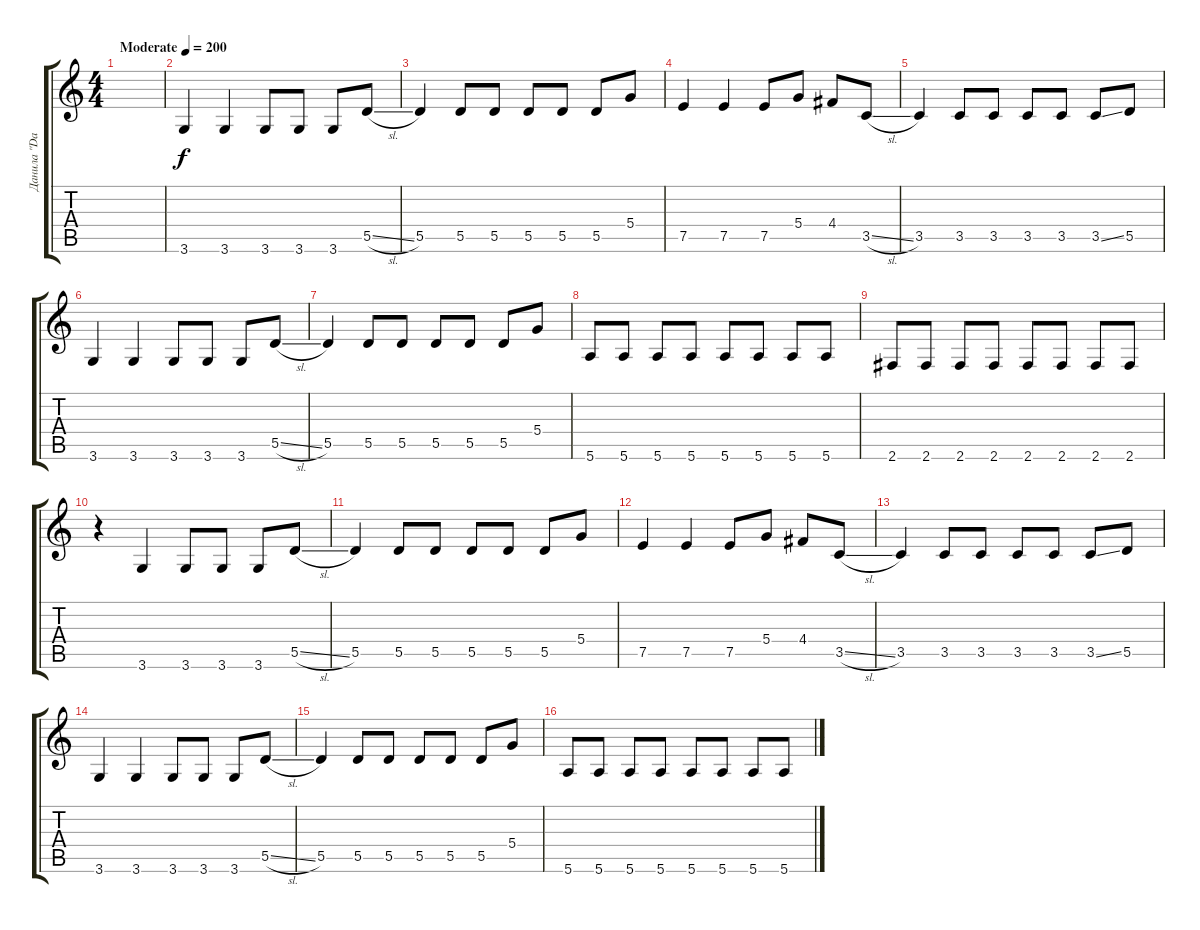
\track ("Данила \"Dan\" Косыгин" "Данила \"Da") {instrument electricbassfinger}
\staff {score tabs}
\tuning (E4 B3 G3 D3 A2 E2) {hide}
\ts (4 4)
\tempo (200 "Moderate")
\clef g2
\ks c
|
3.6.4 3.6.4 3.6.8 3.6.8 3.6.8 5.5{sl}.8 |
5.5.4 5.5.8 5.5.8 5.5.8 5.5.8 5.5.8 5.4.8 |
7.5.4 7.5.4 7.5.8 5.4.8 4.4.8 3.5{sl}.8 |
3.5.4 3.5.8 3.5.8 3.5.8 3.5.8 3.5{ss}.8 5.5.8 |
3.6.4 3.6.4 3.6.8 3.6.8 3.6.8 5.5{sl}.8 |
5.5.4 5.5.8 5.5.8 5.5.8 5.5.8 5.5.8 5.4.8 |
5.6.8 5.6.8 5.6.8 5.6.8 5.6.8 5.6.8 5.6.8 5.6.8 |
2.6.8 2.6.8 2.6.8 2.6.8 2.6.8 2.6.8 2.6.8 2.6.8 |
r.4 3.6.4 3.6.8 3.6.8 3.6.8 5.5{sl}.8 |
5.5.4 5.5.8 5.5.8 5.5.8 5.5.8 5.5.8 5.4.8 |
7.5.4 7.5.4 7.5.8 5.4.8 4.4.8 3.5{sl}.8 |
3.5.4 3.5.8 3.5.8 3.5.8 3.5.8 3.5{ss}.8 5.5.8 |
3.6.4 3.6.4 3.6.8 3.6.8 3.6.8 5.5{sl}.8 |
5.5.4 5.5.8 5.5.8 5.5.8 5.5.8 5.5.8 5.4.8 |
5.6.8 5.6.8 5.6.8 5.6.8 5.6.8 5.6.8 5.6.8 5.6.8
